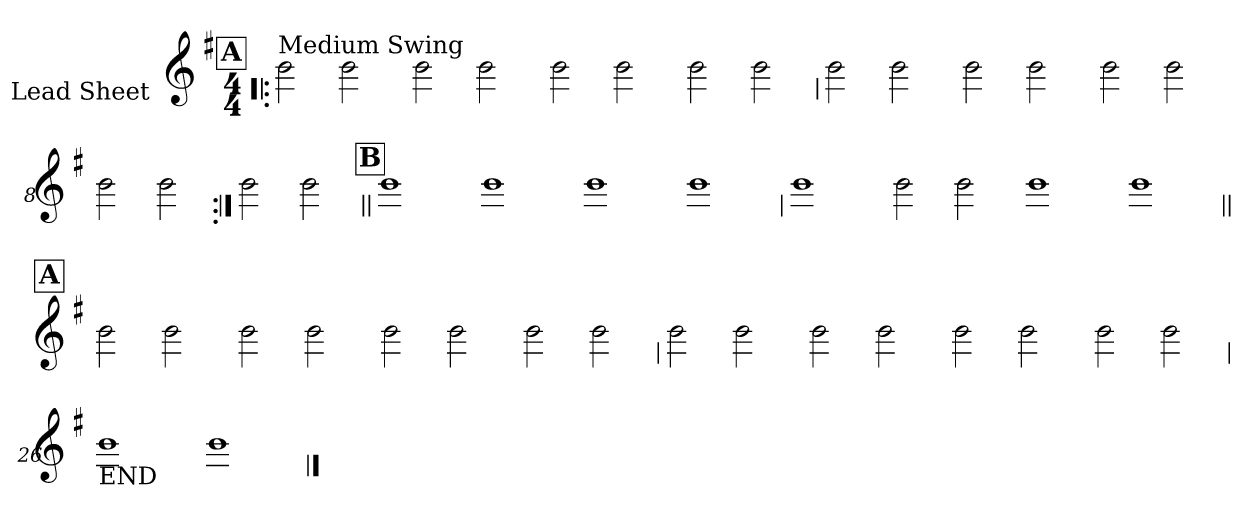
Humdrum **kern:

**kern
*part1
*staff1
*I"Lead Sheet
*stria0
*clefG2
*k[f#]
*G:
*M4/4
!!LO:REH:place=s1:a:t=A
=1!|:
!LO:TX:a:t=Medium Swing
2b
2b
=2-
2b
2b
=3-
2b
2b
=4-
2b
2b
!!LO:LB:g=z
=5
2b
2b
=6-
2b
2b
=7-
2b
2b
=8-
2b
2b
!!LO:LB:g=z
=9:|!
2b
2b
!!LO:LB:g=z
!!LO:REH:place=s1:a:t=B
=10||
1b
=11-
1b
=12-
1b
=13-
1b
!!LO:LB:g=z
=14
1b
=15-
2b
2b
=16-
1b
=17-
1b
!!LO:LB:g=z
!!LO:REH:place=s1:a:t=A
=18||
2b
2b
=19-
2b
2b
=20-
2b
2b
=21-
2b
2b
!!LO:LB:g=z
=22
2b
2b
=23-
2b
2b
=24-
2b
2b
=25-
2b
2b
!!LO:LB:g=z
=26
!LO:TX:b:t=END
1b
=27-
1b
==
*-
